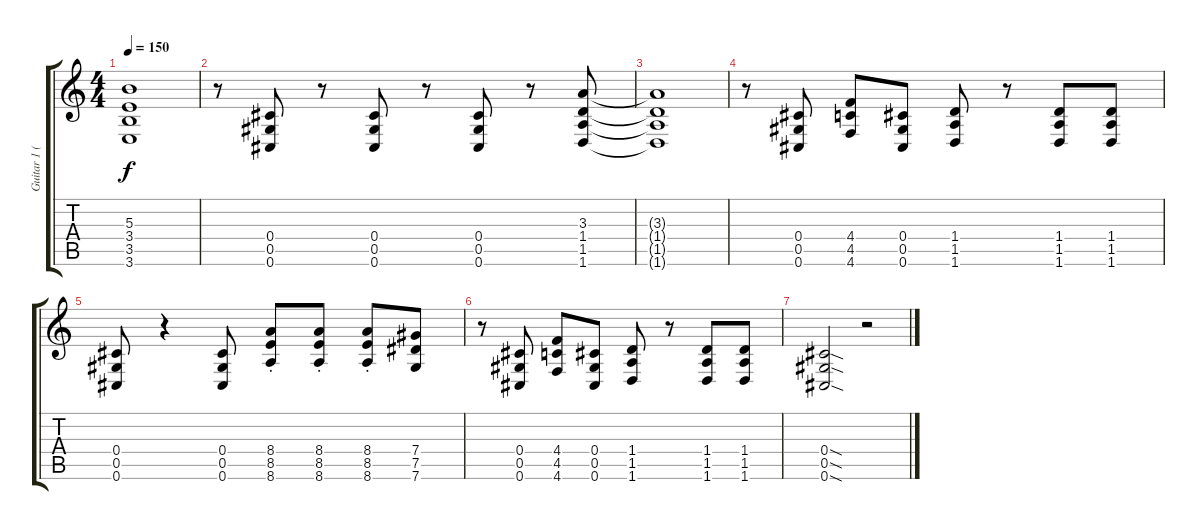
\track ("Guitar 1 (Brad)" "Guitar 1 (") {instrument distortionguitar}
\staff {score tabs}
\tuning (Eb4 Bb3 Gb3 Db3 Ab2 Db2) {hide}
\ts (4 4)
\tempo 150
\clef g2
\ks c
(5.3{t} 3.4{t} 3.5{t} 3.6{t}).1{dy f} |
r.8 (0.4 0.5 0.6).8 r.8 (0.4 0.5 0.6).8 r.8 (0.4 0.5 0.6).8 r.8 (3.3 1.4 1.5 1.6).8 |
(3.3{t} 1.4{t} 1.5{t} 1.6{t}).1 |
r.8 (0.4 0.5 0.6).8 (4.4 4.5 4.6).8 (0.4 0.5 0.6).8 (1.4 1.5 1.6).8 r.8 (1.4 1.5 1.6).8 (1.4 1.5 1.6).8 |
(0.4 0.5 0.6).8 r.4 (0.4 0.5 0.6).8 (8.4{st} 8.5{st} 8.6{st}).8 (8.4{st} 8.5{st} 8.6{st}).8 (8.4{st} 8.5{st} 8.6{st}).8 (7.4 7.5 7.6).8 |
r.8 (0.4 0.5 0.6).8 (4.4 4.5 4.6).8 (0.4 0.5 0.6).8 (1.4 1.5 1.6).8 r.8 (1.4 1.5 1.6).8 (1.4 1.5 1.6).8 |
(0.4{sod} 0.5{sod} 0.6{sod}).2 r.2
